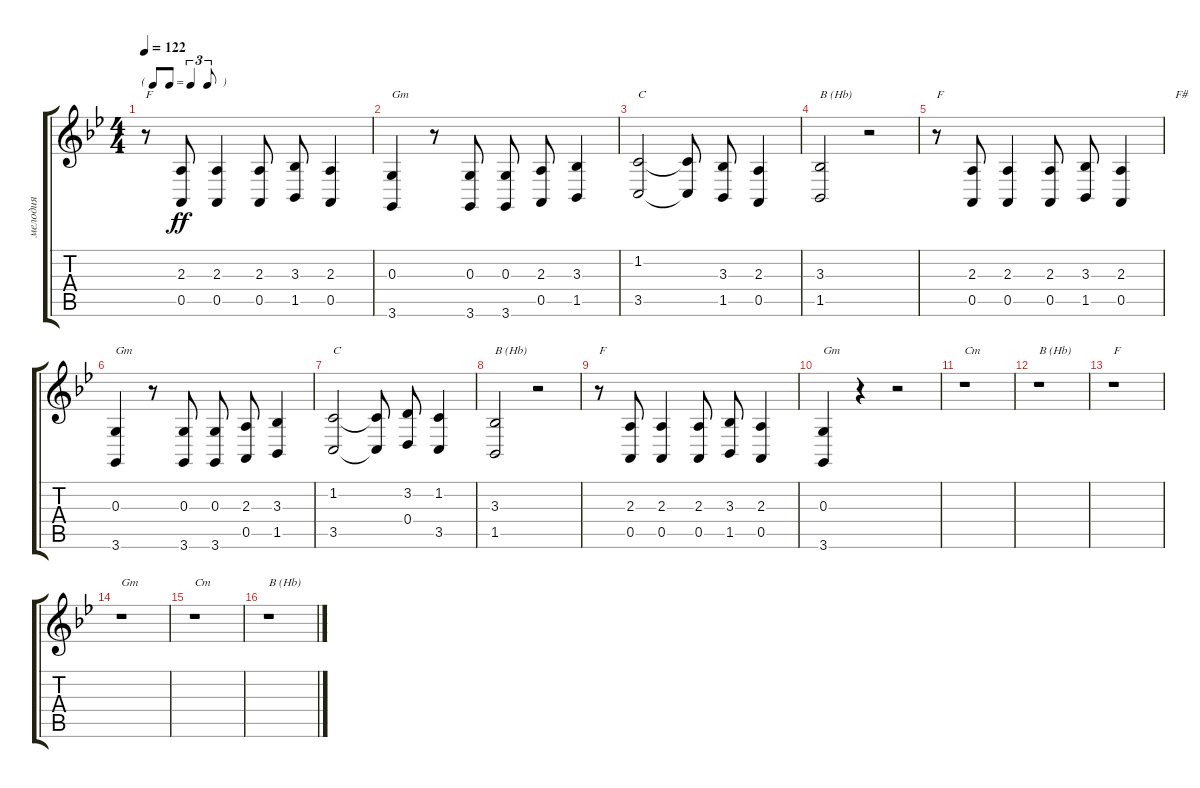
\track ("мелодия" "мелодия") {instrument accordion}
\staff {score tabs}
\tuning (E4 B3 G3 D3 A2 E2) {hide}
\ts (4 4)
\tf triplet8th
\tempo 122
\clef g2
\ks gminor
r.8{txt "F" dy ff} (2.3 0.5).8 (2.3 0.5).4 (2.3 0.5).8{beam split} (3.3 1.5).8 (2.3 0.5).4 |
(0.3 3.6).4{txt "Gm"} r.8 (0.3 3.6).8 (0.3 3.6).8{beam split} (2.3 0.5).8 (3.3 1.5).4 |
(1.2 3.5).2{txt "C"} (1.2{t} 3.5{t}).8{beam split} (3.3 1.5).8 (2.3 0.5).4 |
(3.3 1.5).2{txt "B (Hb)"} r.2 |
r.8{txt "F"} (2.3 0.5).8 (2.3 0.5).4 (2.3 0.5).8{beam split} (3.3 1.5).8 (2.3 0.5).4{txt "                  F#"} |
(0.3 3.6).4{txt "Gm"} r.8 (0.3 3.6).8 (0.3 3.6).8{beam split} (2.3 0.5).8 (3.3 1.5).4 |
(1.2 3.5).2{txt "C"} (1.2{t} 3.5{t}).8{beam split} (3.2 0.4).8 (1.2 3.5).4 |
(3.3 1.5).2{txt "B (Hb)"} r.2 |
r.8{txt "F"} (2.3 0.5).8 (2.3 0.5).4 (2.3 0.5).8{beam split} (3.3 1.5).8 (2.3 0.5).4 |
(0.3 3.6).4{txt "Gm"} r.4 r.2 |
r.1{txt "Cm"} |
r.1{txt "B (Hb)"} |
r.1{txt "F"} |
r.1{txt "Gm"} |
r.1{txt "Cm"} |
r.1{txt "B (Hb)"}
